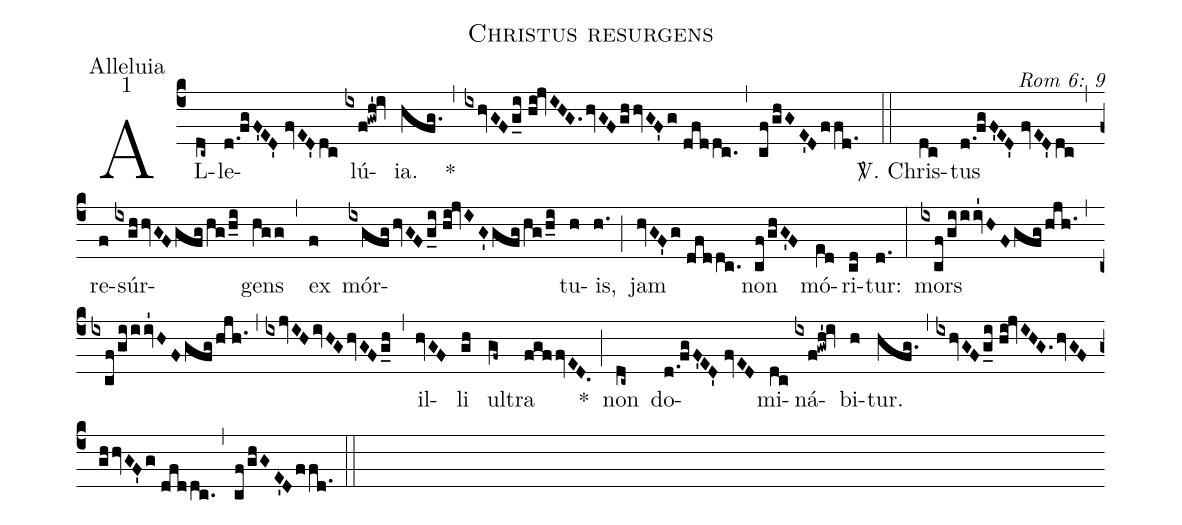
name: Christus resurgens;
office-part: Alleluia;
mode: 1;
commentary: Rom 6: 9;
%%
(c4) AL(dc~)le(d.!fgF'ED'//fvED'dc)lú(ixf!gwh'!iv)ia.(hfg.) *(,) (ixhvGFg_i//hi!jvIHG.hvGFghhvGF'g//dfddc.) (,) (cf/ghGE'Dffd.) (::)
<sp>V/</sp>. Chris(dc)tus(d.!fgF'ED'//fvED'dc) (,) re(f)súr(ixghhvGFgfghg/h_i)gens(hgg) (,) ex(f) mór(ixgfghvGFg_i//hi!jvIG'gfghg/h_i)tu(h)is,(h.) (;) jam(hvGF'g//dfddc.) non(cf/ghG'F) mó(e[ll:1]d)ri(cd)tur:(d.) (:)
mors(ixcf/giiiv'1HFgfghjh.1) (,) (ixcf/giiiv'1HFgfghjh.1) (,) (ixjvIHivHGhvGFg_h) (,) il(hvGF)li(gh) ul(gf~)tra(fgffvED.) *(;)
non(dc~) do(d.!fgF'ED'//fvED)mi(dc)ná(ixf!gwh'!iv)bi(h)tur.(hfg.) (,) (ixhvGFg_i//hi!jvIHG.hvGFghhvGF'g//dfddc.) (,) (cf/ghGE'Dffd.) (::)
